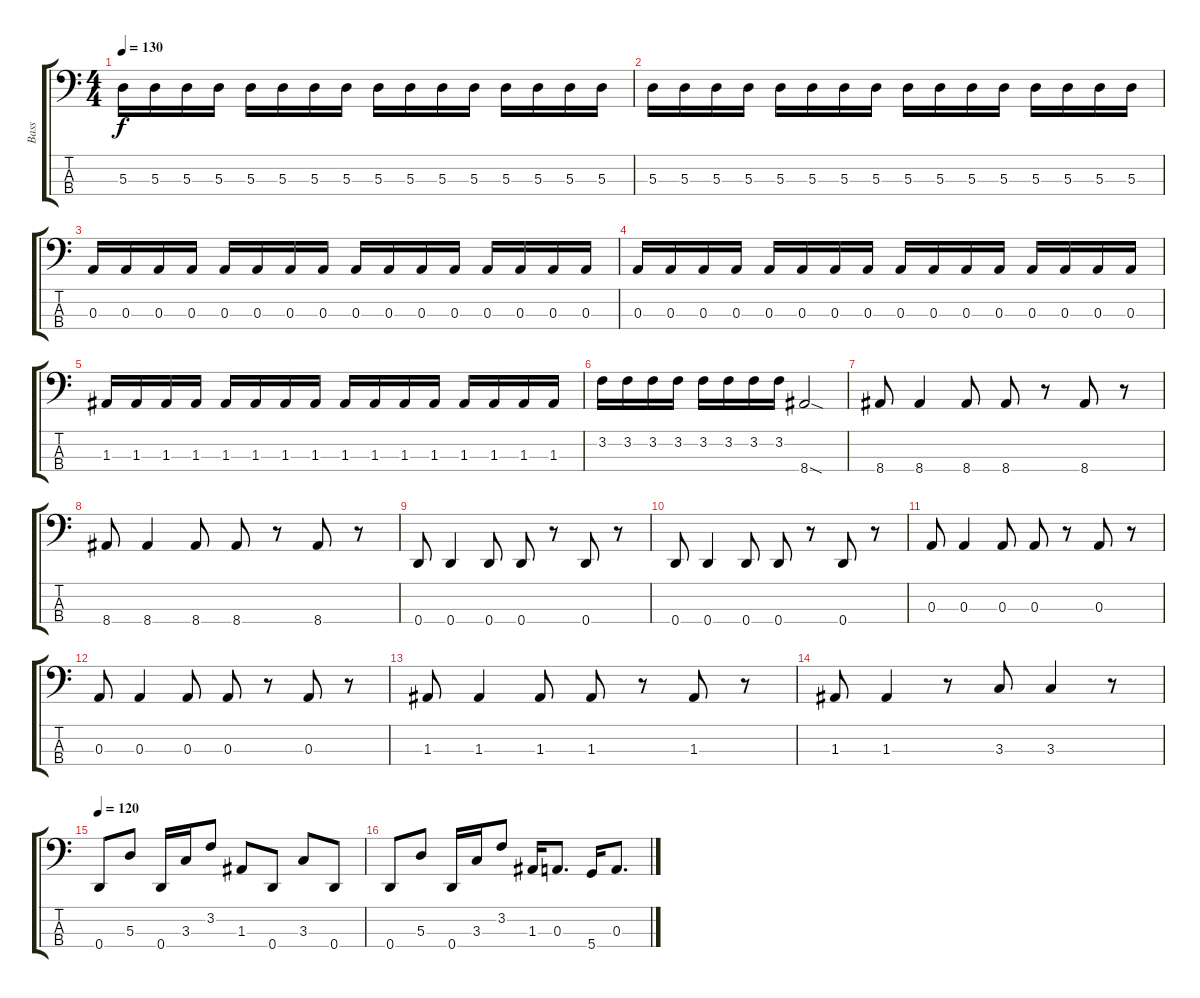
\track ("Bass" "Bass") {instrument electricbasspick}
\staff {score tabs}
\tuning (G2 D2 A1 D1) {hide}
\ts (4 4)
\tempo 130
\clef f4
\ks c
5.3.16{dy f} 5.3.16 5.3.16 5.3.16 5.3.16 5.3.16 5.3.16 5.3.16 5.3.16 5.3.16 5.3.16 5.3.16 5.3.16 5.3.16 5.3.16 5.3.16 |
5.3.16 5.3.16 5.3.16 5.3.16 5.3.16 5.3.16 5.3.16 5.3.16 5.3.16 5.3.16 5.3.16 5.3.16 5.3.16 5.3.16 5.3.16 5.3.16 |
0.3.16 0.3.16 0.3.16 0.3.16 0.3.16 0.3.16 0.3.16 0.3.16 0.3.16 0.3.16 0.3.16 0.3.16 0.3.16 0.3.16 0.3.16 0.3.16 |
0.3.16 0.3.16 0.3.16 0.3.16 0.3.16 0.3.16 0.3.16 0.3.16 0.3.16 0.3.16 0.3.16 0.3.16 0.3.16 0.3.16 0.3.16 0.3.16 |
1.3.16 1.3.16 1.3.16 1.3.16 1.3.16 1.3.16 1.3.16 1.3.16 1.3.16 1.3.16 1.3.16 1.3.16 1.3.16 1.3.16 1.3.16 1.3.16 |
3.2.16 3.2.16 3.2.16 3.2.16 3.2.16 3.2.16 3.2.16 3.2.16 8.4{sod}.2 |
8.4.8 8.4.4 8.4.8 8.4.8 r.8 8.4.8 r.8 |
8.4.8 8.4.4 8.4.8 8.4.8 r.8 8.4.8 r.8 |
0.4.8 0.4.4 0.4.8 0.4.8 r.8 0.4.8 r.8 |
0.4.8 0.4.4 0.4.8 0.4.8 r.8 0.4.8 r.8 |
0.3.8 0.3.4 0.3.8 0.3.8 r.8 0.3.8 r.8 |
0.3.8 0.3.4 0.3.8 0.3.8 r.8 0.3.8 r.8 |
1.3.8 1.3.4 1.3.8 1.3.8 r.8 1.3.8 r.8 |
1.3.8 1.3.4 r.8 3.3.8 3.3.4 r.8 |
\tempo 120
0.4.8 5.3.8 0.4.16 3.3.16 3.2.8 1.3.8 0.4.8 3.3.8 0.4.8 |
0.4.8 5.3.8 0.4.16 3.3.16 3.2.8 1.3.16 0.3.8{d} 5.4.16 0.3.8{d}
